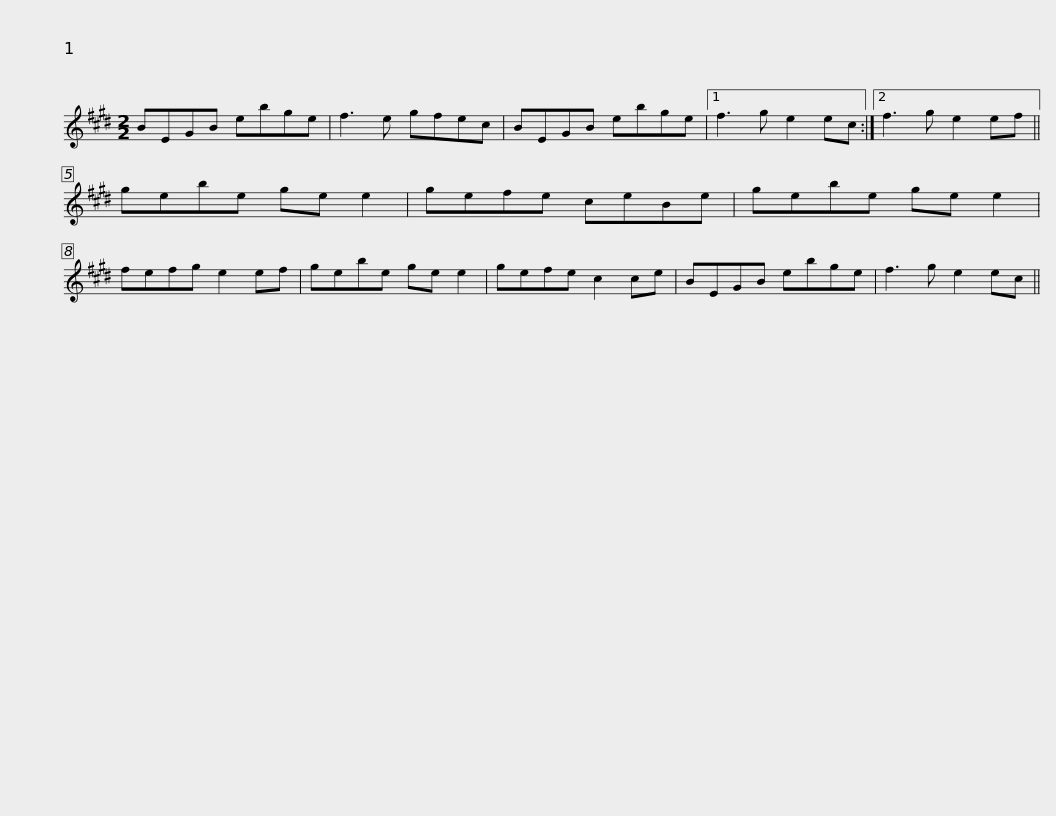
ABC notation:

X:1
L:1/8
M:2/2
I:linebreak $
K:E
V:1 treble
V:1
 BEGB ebge | f3 e gfec | BEGB ebge |1 f3 g e2 ec :|2 f3 g e2 ef || %5
 gebe ge e2 |$ gefe ceBe | gebe ge e2 | fefg e2 ef | gebe ge e2 | %10
 gefe c2 ce | BEGB ebge |$ f3 g e2 ec || %13
